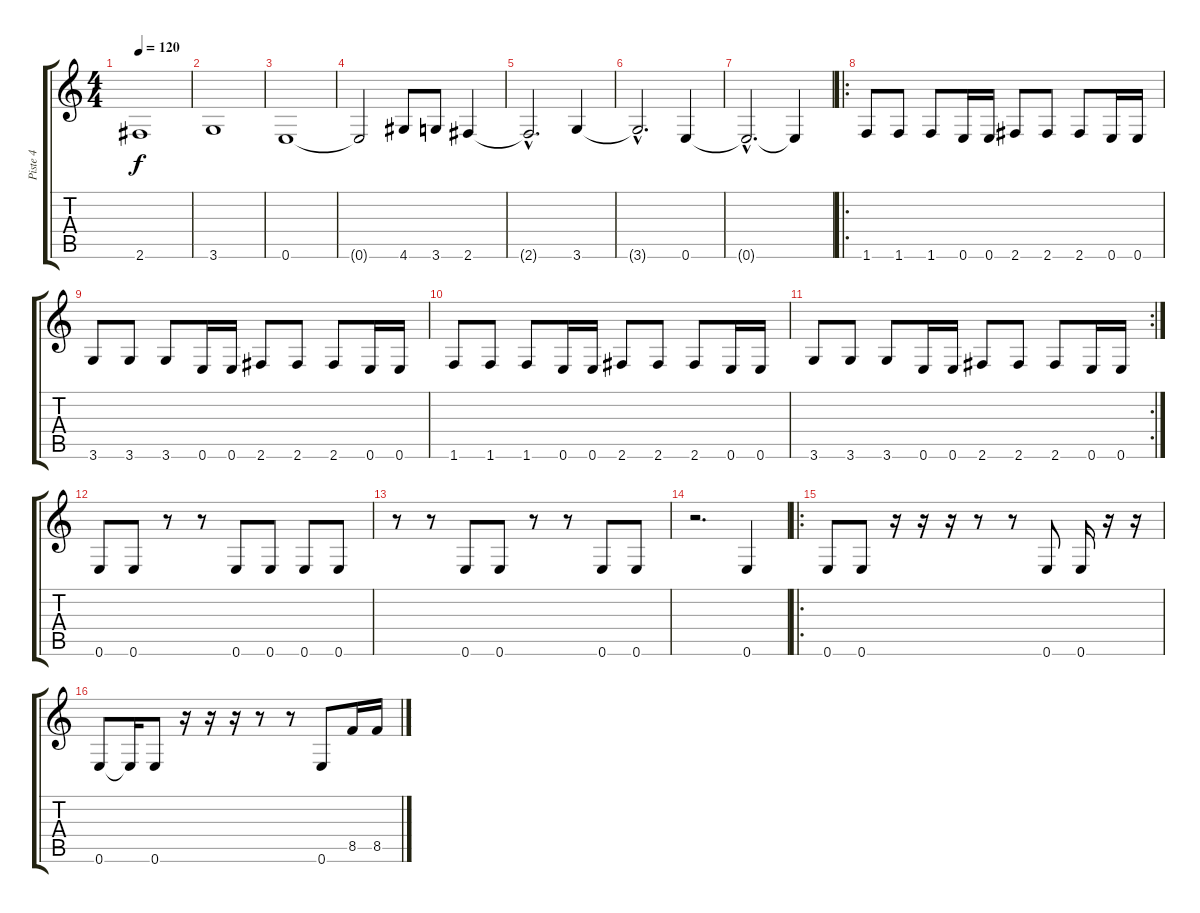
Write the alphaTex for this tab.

\track ("Piste 4" "Piste 4") {instrument electricbasspick}
\staff {score tabs}
\tuning (E4 B3 G3 D3 A2 E2) {hide}
\ts (4 4)
\tempo 120
\clef g2
\ks c
2.6.1{dy f instrument electricbasspick} |
3.6.1 |
0.6.1 |
0.6{t}.2 4.6.8 3.6.8 2.6.4 |
2.6{hac t}.2{d} 3.6.4 |
3.6{hac t}.2{d} 0.6.4 |
0.6{hac t}.2{d} 0.6{t}.4 |
\ro
1.6.8 1.6.8 1.6.8 0.6.16 0.6.16 2.6.8 2.6.8 2.6.8 0.6.16 0.6.16 |
3.6.8 3.6.8 3.6.8 0.6.16 0.6.16 2.6.8 2.6.8 2.6.8 0.6.16 0.6.16 |
1.6.8 1.6.8 1.6.8 0.6.16 0.6.16 2.6.8 2.6.8 2.6.8 0.6.16 0.6.16 |
\rc 2
3.6.8 3.6.8 3.6.8 0.6.16 0.6.16 2.6.8 2.6.8 2.6.8 0.6.16 0.6.16 |
0.6.8 0.6.8 r.8 r.8 0.6.8 0.6.8 0.6.8 0.6.8 |
r.8 r.8 0.6.8 0.6.8 r.8 r.8 0.6.8 0.6.8 |
r.2{d} 0.6.4 |
\ro
0.6.8 0.6.8 r.16 r.16 r.16 r.8 r.8 0.6.8 0.6.16 r.16 r.16 |
0.6.8 0.6{t}.16 0.6.8 r.16 r.16 r.16 r.8 r.8 0.6.8 8.5.16 8.5.16
